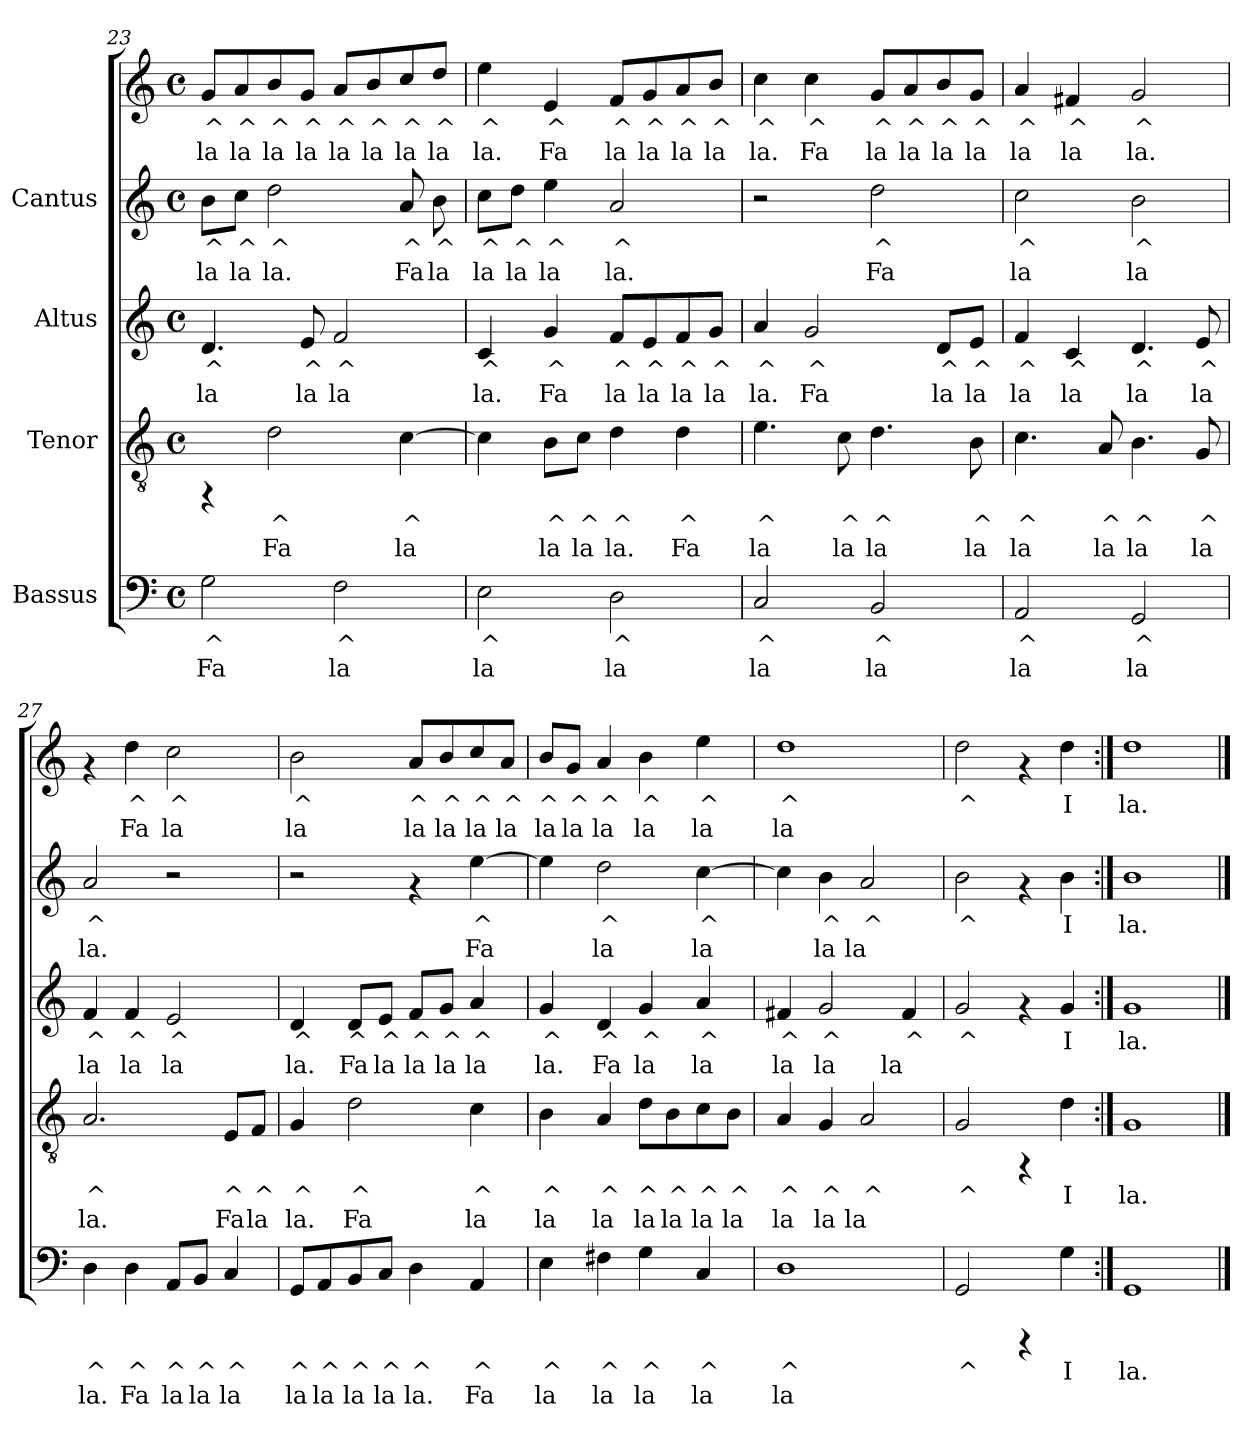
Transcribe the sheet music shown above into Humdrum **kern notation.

**kern	**text	**text	**kern	**text	**text	**kern	**text	**text	**kern	**text	**text	**kern	**text	**text
*part4	*part4	*part4	*part3	*part3	*part3	*part2	*part2	*part2	*part1	*part1	*part1	*part1	*part1	*part1
*staff5	*staff5	*staff5	*staff4	*staff4	*staff4	*staff3	*staff3	*staff3	*staff2	*staff2	*staff2	*staff1	*staff1	*staff1
*I"Bassus	*	*	*I"Tenor	*	*	*I"Altus	*	*	*I"Cantus	*	*	*	*	*
*clefF4	*	*	*clefGv2	*	*	*clefG2	*	*	*clefG2	*	*	*clefG2	*	*
*M4/4	*	*	*M4/4	*	*	*M4/4	*	*	*M4/4	*	*	*M4/4	*	*
*met(c)	*	*	*met(c)	*	*	*met(c)	*	*	*met(c)	*	*	*met(c)	*	*
=23	=23	=23	=23	=23	=23	=23	=23	=23	=23	=23	=23	=23	=23	=23
!	!LO:LY:b:cj	!LO:LY:b:cj	!	!	!	!	!LO:LY:b:cj	!LO:LY:b:cj	!	!LO:LY:b:cj	!LO:LY:b:cj	!	!LO:LY:b:cj	!LO:LY:b:cj
2G\	^	Fa	4rFF	.	.	4.d/	^	la	8b\L	^	la	8g/L	^	la
!	!	!	!	!	!	!	!	!	!	!LO:LY:b:cj	!LO:LY:b:cj	!	!LO:LY:b:cj	!LO:LY:b:cj
.	.	.	.	.	.	.	.	.	8cc\J	^	la	8a/	^	la
!	!	!	!	!LO:LY:b:cj	!LO:LY:b:cj	!	!	!	!	!LO:LY:b:cj	!LO:LY:b:cj	!	!LO:LY:b:cj	!LO:LY:b:cj
.	.	.	2d\	^	Fa	.	.	.	2dd\	^	la.	8b/	^	la
!	!	!	!	!	!	!	!LO:LY:b:cj	!LO:LY:b:cj	!	!	!	!	!LO:LY:b:cj	!LO:LY:b:cj
.	.	.	.	.	.	8e/	^	la	.	.	.	8g/J	^	la
!	!LO:LY:b:cj	!LO:LY:b:cj	!	!	!	!	!LO:LY:b:cj	!LO:LY:b:cj	!	!	!	!	!LO:LY:b:cj	!LO:LY:b:cj
2F\	^	la	.	.	.	2f/	^	la	.	.	.	8a/L	^	la
!	!	!	!	!	!	!	!	!	!	!	!	!	!LO:LY:b:cj	!LO:LY:b:cj
.	.	.	.	.	.	.	.	.	.	.	.	8b/	^	la
!	!	!	!	!LO:LY:b:cj	!LO:LY:b:cj	!	!	!	!	!LO:LY:b:cj	!LO:LY:b:cj	!	!LO:LY:b:cj	!LO:LY:b:cj
.	.	.	[>4c\	^	la	.	.	.	8a/	^	Fa	8cc/	^	la
!	!	!	!	!	!	!	!	!	!	!LO:LY:b:cj	!LO:LY:b:cj	!	!LO:LY:b:cj	!LO:LY:b:cj
.	.	.	.	.	.	.	.	.	8b\	^	la	8dd/J	^	la
!!LO:LB:g=z
=24	=24	=24	=24	=24	=24	=24	=24	=24	=24	=24	=24	=24	=24	=24
!	!LO:LY:b:cj	!LO:LY:b:cj	!	!LO:LY:b:cj	!LO:LY:b:cj	!	!LO:LY:b:cj	!LO:LY:b:cj	!	!LO:LY:b:cj	!LO:LY:b:cj	!	!LO:LY:b:cj	!LO:LY:b:cj
2E\	^	la	4c\]	.	.	4c/	^	la.	8cc\L	^	la	4ee\	^	la.
!	!	!	!	!	!	!	!	!	!	!LO:LY:b:cj	!LO:LY:b:cj	!	!	!
.	.	.	.	.	.	.	.	.	8dd\J	^	la	.	.	.
!	!	!	!	!LO:LY:b:cj	!LO:LY:b:cj	!	!LO:LY:b:cj	!LO:LY:b:cj	!	!LO:LY:b:cj	!LO:LY:b:cj	!	!LO:LY:b:cj	!LO:LY:b:cj
.	.	.	8B\L	^	la	4g/	^	Fa	4ee\	^	la	4e/	^	Fa
!	!	!	!	!LO:LY:b:cj	!LO:LY:b:cj	!	!	!	!	!	!	!	!	!
.	.	.	8c\J	^	la	.	.	.	.	.	.	.	.	.
!	!LO:LY:b:cj	!LO:LY:b:cj	!	!LO:LY:b:cj	!LO:LY:b:cj	!	!LO:LY:b:cj	!LO:LY:b:cj	!	!LO:LY:b:cj	!LO:LY:b:cj	!	!LO:LY:b:cj	!LO:LY:b:cj
2D\	^	la	4d\	^	la.	8f/L	^	la	2a/	^	la.	8f/L	^	la
!	!	!	!	!	!	!	!LO:LY:b:cj	!LO:LY:b:cj	!	!	!	!	!LO:LY:b:cj	!LO:LY:b:cj
.	.	.	.	.	.	8e/	^	la	.	.	.	8g/	^	la
!	!	!	!	!LO:LY:b:cj	!LO:LY:b:cj	!	!LO:LY:b:cj	!LO:LY:b:cj	!	!	!	!	!LO:LY:b:cj	!LO:LY:b:cj
.	.	.	4d\	^	Fa	8f/	^	la	.	.	.	8a/	^	la
!	!	!	!	!	!	!	!LO:LY:b:cj	!LO:LY:b:cj	!	!	!	!	!LO:LY:b:cj	!LO:LY:b:cj
.	.	.	.	.	.	8g/J	^	la	.	.	.	8b/J	^	la
=25	=25	=25	=25	=25	=25	=25	=25	=25	=25	=25	=25	=25	=25	=25
!	!LO:LY:b:cj	!LO:LY:b:cj	!	!LO:LY:b:cj	!LO:LY:b:cj	!	!LO:LY:b:cj	!LO:LY:b:cj	!	!	!	!	!LO:LY:b:cj	!LO:LY:b:cj
2C/	^	la	4.e\	^	la	4a/	^	la.	2r	.	.	4cc\	^	la.
!	!	!	!	!	!	!	!LO:LY:b:cj	!LO:LY:b:cj	!	!	!	!	!LO:LY:b:cj	!LO:LY:b:cj
.	.	.	.	.	.	2g/	^	Fa	.	.	.	4cc\	^	Fa
!	!	!	!	!LO:LY:b:cj	!LO:LY:b:cj	!	!	!	!	!	!	!	!	!
.	.	.	8c\	^	la	.	.	.	.	.	.	.	.	.
!	!LO:LY:b:cj	!LO:LY:b:cj	!	!LO:LY:b:cj	!LO:LY:b:cj	!	!	!	!	!LO:LY:b:cj	!LO:LY:b:cj	!	!LO:LY:b:cj	!LO:LY:b:cj
2BB/	^	la	4.d\	^	la	.	.	.	2dd\	^	Fa	8g/L	^	la
!	!	!	!	!	!	!	!	!	!	!	!	!	!LO:LY:b:cj	!LO:LY:b:cj
.	.	.	.	.	.	.	.	.	.	.	.	8a/	^	la
!	!	!	!	!	!	!	!LO:LY:b:cj	!LO:LY:b:cj	!	!	!	!	!LO:LY:b:cj	!LO:LY:b:cj
.	.	.	.	.	.	8d/L	^	la	.	.	.	8b/	^	la
!	!	!	!	!LO:LY:b:cj	!LO:LY:b:cj	!	!LO:LY:b:cj	!LO:LY:b:cj	!	!	!	!	!LO:LY:b:cj	!LO:LY:b:cj
.	.	.	8B\	^	la	8e/J	^	la	.	.	.	8g/J	^	la
=26	=26	=26	=26	=26	=26	=26	=26	=26	=26	=26	=26	=26	=26	=26
!	!LO:LY:b:cj	!LO:LY:b:cj	!	!LO:LY:b:cj	!LO:LY:b:cj	!	!LO:LY:b:cj	!LO:LY:b:cj	!	!LO:LY:b:cj	!LO:LY:b:cj	!	!LO:LY:b:cj	!LO:LY:b:cj
2AA/	^	la	4.c\	^	la	4f/	^	la	2cc\	^	la	4a/	^	la
!	!	!	!	!	!	!	!LO:LY:b:cj	!LO:LY:b:cj	!	!	!	!	!LO:LY:b:cj	!LO:LY:b:cj
.	.	.	.	.	.	4c/	^	la	.	.	.	4f#X/	^	la
!	!	!	!	!LO:LY:b:cj	!LO:LY:b:cj	!	!	!	!	!	!	!	!	!
.	.	.	8A/	^	la	.	.	.	.	.	.	.	.	.
!	!LO:LY:b:cj	!LO:LY:b:cj	!	!LO:LY:b:cj	!LO:LY:b:cj	!	!LO:LY:b:cj	!LO:LY:b:cj	!	!LO:LY:b:cj	!LO:LY:b:cj	!	!LO:LY:b:cj	!LO:LY:b:cj
2GG/	^	la	4.B\	^	la	4.d/	^	la	2b\	^	la	2g/	^	la.
!	!	!	!	!LO:LY:b:cj	!LO:LY:b:cj	!	!LO:LY:b:cj	!LO:LY:b:cj	!	!	!	!	!	!
.	.	.	8G/	^	la	8e/	^	la	.	.	.	.	.	.
=27	=27	=27	=27	=27	=27	=27	=27	=27	=27	=27	=27	=27	=27	=27
!	!LO:LY:b:cj	!LO:LY:b:cj	!	!LO:LY:b:cj	!LO:LY:b:cj	!	!LO:LY:b:cj	!LO:LY:b:cj	!	!LO:LY:b:cj	!LO:LY:b:cj	!	!	!
4D\	^	la.	2.A/	^	la.	4f/	^	la	2a/	^	la.	4rf	.	.
!	!LO:LY:b:cj	!LO:LY:b:cj	!	!	!	!	!LO:LY:b:cj	!LO:LY:b:cj	!	!	!	!	!LO:LY:b:cj	!LO:LY:b:cj
4D\	^	Fa	.	.	.	4f/	^	la	.	.	.	4dd\	^	Fa
!	!LO:LY:b:cj	!LO:LY:b:cj	!	!	!	!	!LO:LY:b:cj	!LO:LY:b:cj	!	!	!	!	!LO:LY:b:cj	!LO:LY:b:cj
8AA/L	^	la	.	.	.	2e/	^	la	2r	.	.	2cc\	^	la
!	!LO:LY:b:cj	!LO:LY:b:cj	!	!	!	!	!	!	!	!	!	!	!	!
8BB/J	^	la	.	.	.	.	.	.	.	.	.	.	.	.
!	!LO:LY:b:cj	!LO:LY:b:cj	!	!LO:LY:b:cj	!LO:LY:b:cj	!	!	!	!	!	!	!	!	!
4C/	^	la	8E/L	^	Fa	.	.	.	.	.	.	.	.	.
!	!	!	!	!LO:LY:b:cj	!LO:LY:b:cj	!	!	!	!	!	!	!	!	!
.	.	.	8F/J	^	la	.	.	.	.	.	.	.	.	.
!!LO:PB:g=z
=28	=28	=28	=28	=28	=28	=28	=28	=28	=28	=28	=28	=28	=28	=28
!	!LO:LY:b:cj	!LO:LY:b:cj	!	!LO:LY:b:cj	!LO:LY:b:cj	!	!LO:LY:b:cj	!LO:LY:b:cj	!	!	!	!	!LO:LY:b:cj	!LO:LY:b:cj
8GG/L	^	la	4G/	^	la.	4d/	^	la.	2r	.	.	2b\	^	la
!	!LO:LY:b:cj	!LO:LY:b:cj	!	!	!	!	!	!	!	!	!	!	!	!
8AA/	^	la	.	.	.	.	.	.	.	.	.	.	.	.
!	!LO:LY:b:cj	!LO:LY:b:cj	!	!LO:LY:b:cj	!LO:LY:b:cj	!	!LO:LY:b:cj	!LO:LY:b:cj	!	!	!	!	!	!
8BB/	^	la	2d\	^	Fa	8d/L	^	Fa	.	.	.	.	.	.
!	!LO:LY:b:cj	!LO:LY:b:cj	!	!	!	!	!LO:LY:b:cj	!LO:LY:b:cj	!	!	!	!	!	!
8C/J	^	la	.	.	.	8e/J	^	la	.	.	.	.	.	.
!	!LO:LY:b:cj	!LO:LY:b:cj	!	!	!	!	!LO:LY:b:cj	!LO:LY:b:cj	!	!	!	!	!LO:LY:b:cj	!LO:LY:b:cj
4D\	^	la.	.	.	.	8f/L	^	la	4rf	.	.	8a/L	^	la
!	!	!	!	!	!	!	!LO:LY:b:cj	!LO:LY:b:cj	!	!	!	!	!LO:LY:b:cj	!LO:LY:b:cj
.	.	.	.	.	.	8g/J	^	la	.	.	.	8b/	^	la
!	!LO:LY:b:cj	!LO:LY:b:cj	!	!LO:LY:b:cj	!LO:LY:b:cj	!	!LO:LY:b:cj	!LO:LY:b:cj	!	!LO:LY:b:cj	!LO:LY:b:cj	!	!LO:LY:b:cj	!LO:LY:b:cj
4AA/	^	Fa	4c\	^	la	4a/	^	la	[>4ee\	^	Fa	8cc/	^	la
!	!	!	!	!	!	!	!	!	!	!	!	!	!LO:LY:b:cj	!LO:LY:b:cj
.	.	.	.	.	.	.	.	.	.	.	.	8a/J	^	la
=29	=29	=29	=29	=29	=29	=29	=29	=29	=29	=29	=29	=29	=29	=29
!	!LO:LY:b:cj	!LO:LY:b:cj	!	!LO:LY:b:cj	!LO:LY:b:cj	!	!LO:LY:b:cj	!LO:LY:b:cj	!	!LO:LY:b:cj	!LO:LY:b:cj	!	!LO:LY:b:cj	!LO:LY:b:cj
4E\	^	la	4B\	^	la	4g/	^	la.	4ee\]	.	.	8b/L	^	la
!	!	!	!	!	!	!	!	!	!	!	!	!	!LO:LY:b:cj	!LO:LY:b:cj
.	.	.	.	.	.	.	.	.	.	.	.	8g/J	^	la
!	!LO:LY:b:cj	!LO:LY:b:cj	!	!LO:LY:b:cj	!LO:LY:b:cj	!	!LO:LY:b:cj	!LO:LY:b:cj	!	!LO:LY:b:cj	!LO:LY:b:cj	!	!LO:LY:b:cj	!LO:LY:b:cj
4F#X\	^	la	4A/	^	la	4d/	^	Fa	2dd\	^	la	4a/	^	la
!	!LO:LY:b:cj	!LO:LY:b:cj	!	!LO:LY:b:cj	!LO:LY:b:cj	!	!LO:LY:b:cj	!LO:LY:b:cj	!	!	!	!	!LO:LY:b:cj	!LO:LY:b:cj
4G\	^	la	8d\L	^	la	4g/	^	la	.	.	.	4b\	^	la
!	!	!	!	!LO:LY:b:cj	!LO:LY:b:cj	!	!	!	!	!	!	!	!	!
.	.	.	8B\	^	la	.	.	.	.	.	.	.	.	.
!	!LO:LY:b:cj	!LO:LY:b:cj	!	!LO:LY:b:cj	!LO:LY:b:cj	!	!LO:LY:b:cj	!LO:LY:b:cj	!	!LO:LY:b:cj	!LO:LY:b:cj	!	!LO:LY:b:cj	!LO:LY:b:cj
4C/	^	la	8c\	^	la	4a/	^	la	[>4cc\	^	la	4ee\	^	la
!	!	!	!	!LO:LY:b:cj	!LO:LY:b:cj	!	!	!	!	!	!	!	!	!
.	.	.	8B\J	^	la	.	.	.	.	.	.	.	.	.
=30	=30	=30	=30	=30	=30	=30	=30	=30	=30	=30	=30	=30	=30	=30
!	!LO:LY:b:cj	!LO:LY:b:cj	!	!LO:LY:b:cj	!LO:LY:b:cj	!	!LO:LY:b:cj	!LO:LY:b:cj	!	!LO:LY:b:cj	!LO:LY:b:cj	!	!LO:LY:b:cj	!LO:LY:b:cj
1D	^	la	4A/	^	la	4f#X/	^	la	4cc\]	.	.	1dd	^	la
!	!	!	!	!LO:LY:b:cj	!LO:LY:b:cj	!	!LO:LY:b:cj	!LO:LY:b:cj	!	!LO:LY:b:cj	!LO:LY:b:cj	!	!	!
.	.	.	4G/	^	la	2g/	^	la	4b\	^	la	.	.	.
!	!	!	!	!LO:LY:b:cj	!LO:LY:b:cj	!	!	!	!	!LO:LY:b:cj	!LO:LY:b:cj	!	!	!
.	.	.	2A/	^	la	.	.	.	2a/	^	la	.	.	.
!	!	!	!	!	!	!	!LO:LY:b:cj	!LO:LY:b:cj	!	!	!	!	!	!
.	.	.	.	.	.	4f#/	^	la	.	.	.	.	.	.
=31	=31	=31	=31	=31	=31	=31	=31	=31	=31	=31	=31	=31	=31	=31
!	!LO:LY:b:cj	!	!	!LO:LY:b:cj	!	!	!LO:LY:b:cj	!	!	!LO:LY:b:cj	!	!	!LO:LY:b:cj	!
2GG/	^	.	2G/	^	.	2g/	^	.	2b\	^	.	2dd\	^	.
4rCCC	.	.	4rFF	.	.	4rf	.	.	4rf	.	.	4rf	.	.
!	!LO:LY:b:cj	!	!	!LO:LY:b:cj	!	!	!LO:LY:b:cj	!	!	!LO:LY:b:cj	!	!	!LO:LY:b:cj	!
4G\	I	.	4d\	I	.	4g/	I	.	4b\	I	.	4dd\	I	.
=32:|!	=32:|!	=32:|!	=32:|!	=32:|!	=32:|!	=32:|!	=32:|!	=32:|!	=32:|!	=32:|!	=32:|!	=32:|!	=32:|!	=32:|!
!	!LO:LY:b:cj	!	!	!LO:LY:b:cj	!	!	!LO:LY:b:cj	!	!	!LO:LY:b:cj	!	!	!LO:LY:b:cj	!
1GG	la.	.	1G	la.	.	1g	la.	.	1b	la.	.	1dd	la.	.
==	==	==	==	==	==	==	==	==	==	==	==	==	==	==
*-	*-	*-	*-	*-	*-	*-	*-	*-	*-	*-	*-	*-	*-	*-
